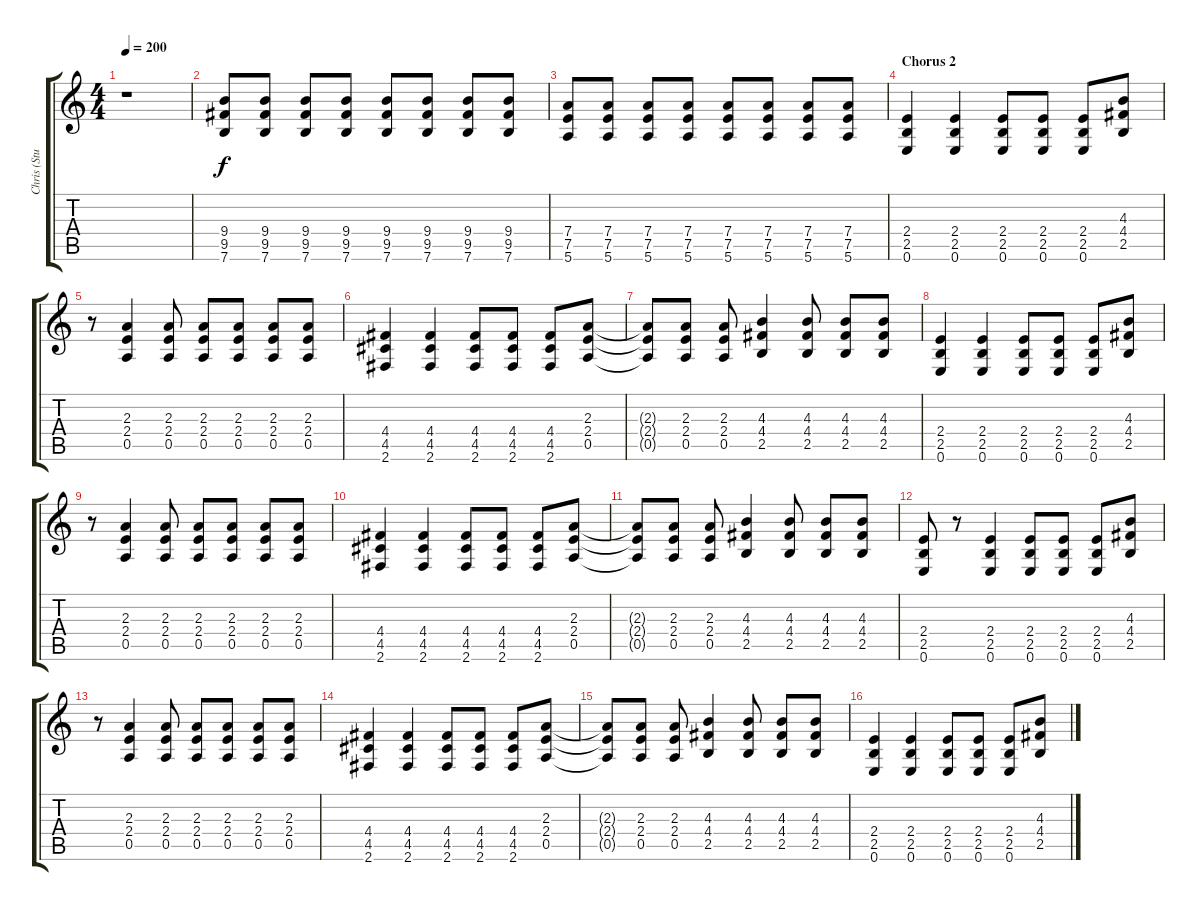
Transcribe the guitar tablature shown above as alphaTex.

\track ("Chris (Studio Guitar)" "Chris (Stu") {instrument distortionguitar}
\staff {score tabs}
\tuning (E4 B3 G3 D3 A2 E2) {hide}
\ts (4 4)
\tempo 200
\clef g2
\ks c
r.1{dy f volume 0} |
(9.4 9.5 7.6).8{volume 10} (9.4 9.5 7.6).8 (9.4 9.5 7.6).8 (9.4 9.5 7.6).8 (9.4 9.5 7.6).8 (9.4 9.5 7.6).8 (9.4 9.5 7.6).8 (9.4 9.5 7.6).8 |
(7.4 7.5 5.6).8 (7.4 7.5 5.6).8 (7.4 7.5 5.6).8 (7.4 7.5 5.6).8 (7.4 7.5 5.6).8 (7.4 7.5 5.6).8 (7.4 7.5 5.6).8 (7.4 7.5 5.6).8 |
\section ("" "Chorus 2")
(2.4 2.5 0.6).4 (2.4 2.5 0.6).4 (2.4 2.5 0.6).8 (2.4 2.5 0.6).8 (2.4 2.5 0.6).8 (4.3 4.4 2.5).8 |
r.8 (2.3 2.4 0.5).4 (2.3 2.4 0.5).8 (2.3 2.4 0.5).8 (2.3 2.4 0.5).8 (2.3 2.4 0.5).8 (2.3 2.4 0.5).8 |
(4.4 4.5 2.6).4 (4.4 4.5 2.6).4 (4.4 4.5 2.6).8 (4.4 4.5 2.6).8 (4.4 4.5 2.6).8 (2.3 2.4 0.5).8 |
(2.3{t} 2.4{t} 0.5{t}).8 (2.3 2.4 0.5).8 (2.3 2.4 0.5).8 (4.3 4.4 2.5).4 (4.3 4.4 2.5).8 (4.3 4.4 2.5).8 (4.3 4.4 2.5).8 |
(2.4 2.5 0.6).4 (2.4 2.5 0.6).4 (2.4 2.5 0.6).8 (2.4 2.5 0.6).8 (2.4 2.5 0.6).8 (4.3 4.4 2.5).8 |
r.8 (2.3 2.4 0.5).4 (2.3 2.4 0.5).8 (2.3 2.4 0.5).8 (2.3 2.4 0.5).8 (2.3 2.4 0.5).8 (2.3 2.4 0.5).8 |
(4.4 4.5 2.6).4 (4.4 4.5 2.6).4 (4.4 4.5 2.6).8 (4.4 4.5 2.6).8 (4.4 4.5 2.6).8 (2.3 2.4 0.5).8 |
(2.3{t} 2.4{t} 0.5{t}).8 (2.3 2.4 0.5).8 (2.3 2.4 0.5).8 (4.3 4.4 2.5).4 (4.3 4.4 2.5).8 (4.3 4.4 2.5).8 (4.3 4.4 2.5).8 |
(2.4 2.5 0.6).8 r.8 (2.4 2.5 0.6).4 (2.4 2.5 0.6).8 (2.4 2.5 0.6).8 (2.4 2.5 0.6).8 (4.3 4.4 2.5).8 |
r.8 (2.3 2.4 0.5).4 (2.3 2.4 0.5).8 (2.3 2.4 0.5).8 (2.3 2.4 0.5).8 (2.3 2.4 0.5).8 (2.3 2.4 0.5).8 |
(4.4 4.5 2.6).4 (4.4 4.5 2.6).4 (4.4 4.5 2.6).8 (4.4 4.5 2.6).8 (4.4 4.5 2.6).8 (2.3 2.4 0.5).8 |
(2.3{t} 2.4{t} 0.5{t}).8 (2.3 2.4 0.5).8 (2.3 2.4 0.5).8 (4.3 4.4 2.5).4 (4.3 4.4 2.5).8 (4.3 4.4 2.5).8 (4.3 4.4 2.5).8 |
(2.4 2.5 0.6).4 (2.4 2.5 0.6).4 (2.4 2.5 0.6).8 (2.4 2.5 0.6).8 (2.4 2.5 0.6).8 (4.3 4.4 2.5).8
